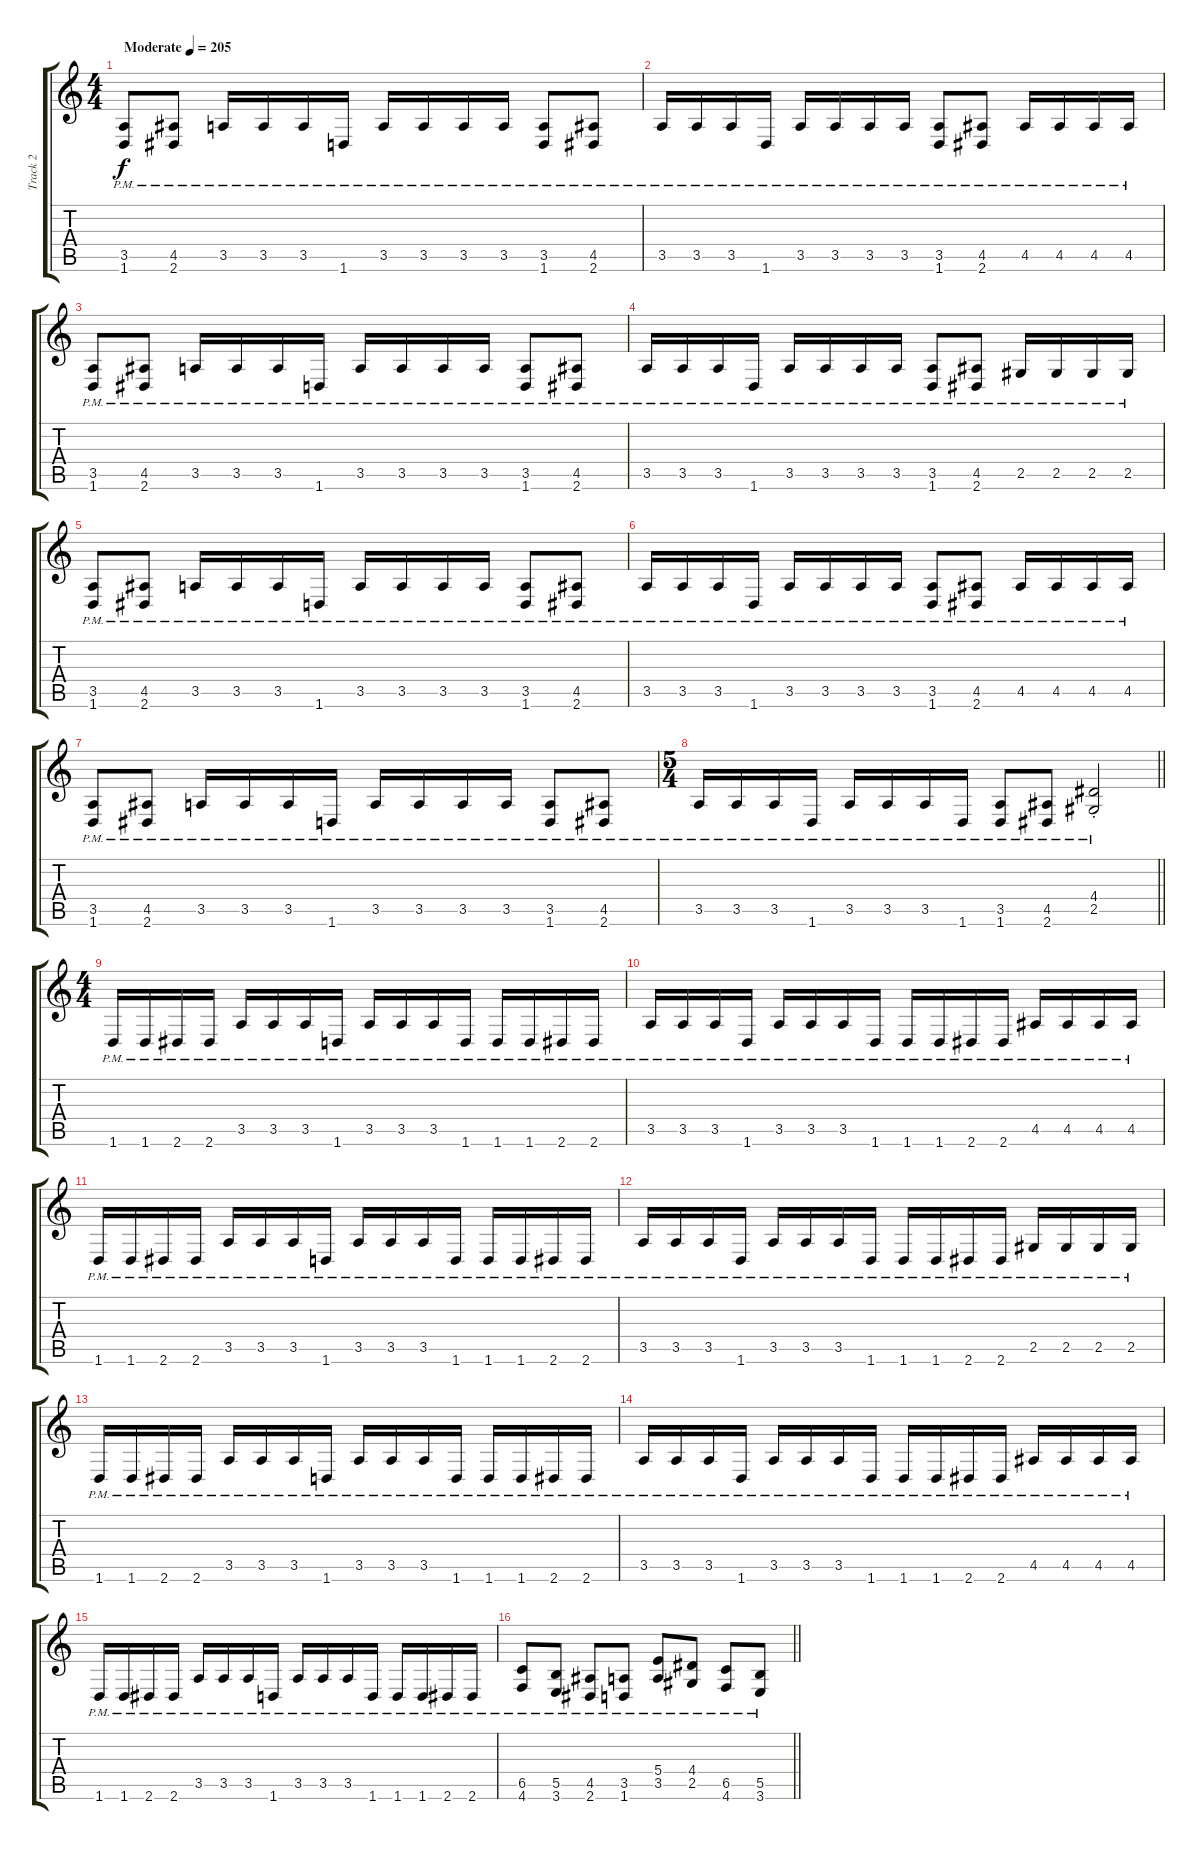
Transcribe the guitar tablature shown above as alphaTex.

\track ("Track 2" "Track 2") {instrument distortionguitar}
\staff {score tabs}
\tuning (Db4 Ab3 E3 B2 Gb2 Db2) {hide}
\ts (4 4)
\section ("" "")
\tempo (205 "Moderate")
\clef g2
\ks c
(3.5{pm} 1.6{pm}).8{dy f instrument distortionguitar} (4.5{pm} 2.6{pm}).8 3.5{pm}.16 3.5{pm}.16 3.5{pm}.16 1.6{pm}.16 3.5{pm}.16 3.5{pm}.16 3.5{pm}.16 3.5{pm}.16 (3.5{pm} 1.6{pm}).8 (4.5{pm} 2.6{pm}).8 |
3.5{pm}.16 3.5{pm}.16 3.5{pm}.16 1.6{pm}.16 3.5{pm}.16 3.5{pm}.16 3.5{pm}.16 3.5{pm}.16 (3.5{pm} 1.6{pm}).8 (4.5{pm} 2.6{pm}).8 4.5{pm}.16 4.5{pm}.16 4.5{pm}.16 4.5{pm}.16 |
(3.5{pm} 1.6{pm}).8 (4.5{pm} 2.6{pm}).8 3.5{pm}.16 3.5{pm}.16 3.5{pm}.16 1.6{pm}.16 3.5{pm}.16 3.5{pm}.16 3.5{pm}.16 3.5{pm}.16 (3.5{pm} 1.6{pm}).8 (4.5{pm} 2.6{pm}).8 |
3.5{pm}.16 3.5{pm}.16 3.5{pm}.16 1.6{pm}.16 3.5{pm}.16 3.5{pm}.16 3.5{pm}.16 3.5{pm}.16 (3.5{pm} 1.6{pm}).8 (4.5{pm} 2.6{pm}).8 2.5{pm}.16 2.5{pm}.16 2.5{pm}.16 2.5{pm}.16 |
(3.5{pm} 1.6{pm}).8 (4.5{pm} 2.6{pm}).8 3.5{pm}.16 3.5{pm}.16 3.5{pm}.16 1.6{pm}.16 3.5{pm}.16 3.5{pm}.16 3.5{pm}.16 3.5{pm}.16 (3.5{pm} 1.6{pm}).8 (4.5{pm} 2.6{pm}).8 |
3.5{pm}.16 3.5{pm}.16 3.5{pm}.16 1.6{pm}.16 3.5{pm}.16 3.5{pm}.16 3.5{pm}.16 3.5{pm}.16 (3.5{pm} 1.6{pm}).8 (4.5{pm} 2.6{pm}).8 4.5{pm}.16 4.5{pm}.16 4.5{pm}.16 4.5{pm}.16 |
(3.5{pm} 1.6{pm}).8 (4.5{pm} 2.6{pm}).8 3.5{pm}.16 3.5{pm}.16 3.5{pm}.16 1.6{pm}.16 3.5{pm}.16 3.5{pm}.16 3.5{pm}.16 3.5{pm}.16 (3.5{pm} 1.6{pm}).8 (4.5{pm} 2.6{pm}).8 |
\ts (5 4)
\barLineRight lightlight
3.5{pm}.16 3.5{pm}.16 3.5{pm}.16 1.6{pm}.16 3.5{pm}.16 3.5{pm}.16 3.5{pm}.16 1.6{pm}.16 (3.5{pm} 1.6{pm}).8 (4.5{pm} 2.6{pm}).8 (4.4{st} 2.5{pm st}).2 |
\ts (4 4)
\section ("" "")
1.6{pm}.16 1.6{pm}.16 2.6{pm}.16 2.6{pm}.16 3.5{pm}.16 3.5{pm}.16 3.5{pm}.16 1.6{pm}.16 3.5{pm}.16 3.5{pm}.16 3.5{pm}.16 1.6{pm}.16 1.6{pm}.16 1.6{pm}.16 2.6{pm}.16 2.6{pm}.16 |
3.5{pm}.16 3.5{pm}.16 3.5{pm}.16 1.6{pm}.16 3.5{pm}.16 3.5{pm}.16 3.5{pm}.16 1.6{pm}.16 1.6{pm}.16 1.6{pm}.16 2.6{pm}.16 2.6{pm}.16 4.5{pm}.16 4.5{pm}.16 4.5{pm}.16 4.5{pm}.16 |
1.6{pm}.16 1.6{pm}.16 2.6{pm}.16 2.6{pm}.16 3.5{pm}.16 3.5{pm}.16 3.5{pm}.16 1.6{pm}.16 3.5{pm}.16 3.5{pm}.16 3.5{pm}.16 1.6{pm}.16 1.6{pm}.16 1.6{pm}.16 2.6{pm}.16 2.6{pm}.16 |
3.5{pm}.16 3.5{pm}.16 3.5{pm}.16 1.6{pm}.16 3.5{pm}.16 3.5{pm}.16 3.5{pm}.16 1.6{pm}.16 1.6{pm}.16 1.6{pm}.16 2.6{pm}.16 2.6{pm}.16 2.5{pm}.16 2.5{pm}.16 2.5{pm}.16 2.5{pm}.16 |
1.6{pm}.16 1.6{pm}.16 2.6{pm}.16 2.6{pm}.16 3.5{pm}.16 3.5{pm}.16 3.5{pm}.16 1.6{pm}.16 3.5{pm}.16 3.5{pm}.16 3.5{pm}.16 1.6{pm}.16 1.6{pm}.16 1.6{pm}.16 2.6{pm}.16 2.6{pm}.16 |
3.5{pm}.16 3.5{pm}.16 3.5{pm}.16 1.6{pm}.16 3.5{pm}.16 3.5{pm}.16 3.5{pm}.16 1.6{pm}.16 1.6{pm}.16 1.6{pm}.16 2.6{pm}.16 2.6{pm}.16 4.5{pm}.16 4.5{pm}.16 4.5{pm}.16 4.5{pm}.16 |
1.6{pm}.16 1.6{pm}.16 2.6{pm}.16 2.6{pm}.16 3.5{pm}.16 3.5{pm}.16 3.5{pm}.16 1.6{pm}.16 3.5{pm}.16 3.5{pm}.16 3.5{pm}.16 1.6{pm}.16 1.6{pm}.16 1.6{pm}.16 2.6{pm}.16 2.6{pm}.16 |
\barLineRight lightlight
(6.5{pm} 4.6{pm}).8 (5.5{pm} 3.6{pm}).8 (4.5{pm} 2.6{pm}).8 (3.5{pm} 1.6{pm}).8 (5.4{pm} 3.5{pm}).8 (4.4{pm} 2.5{pm}).8 (6.5{pm} 4.6{pm}).8 (5.5{pm} 3.6{pm}).8
